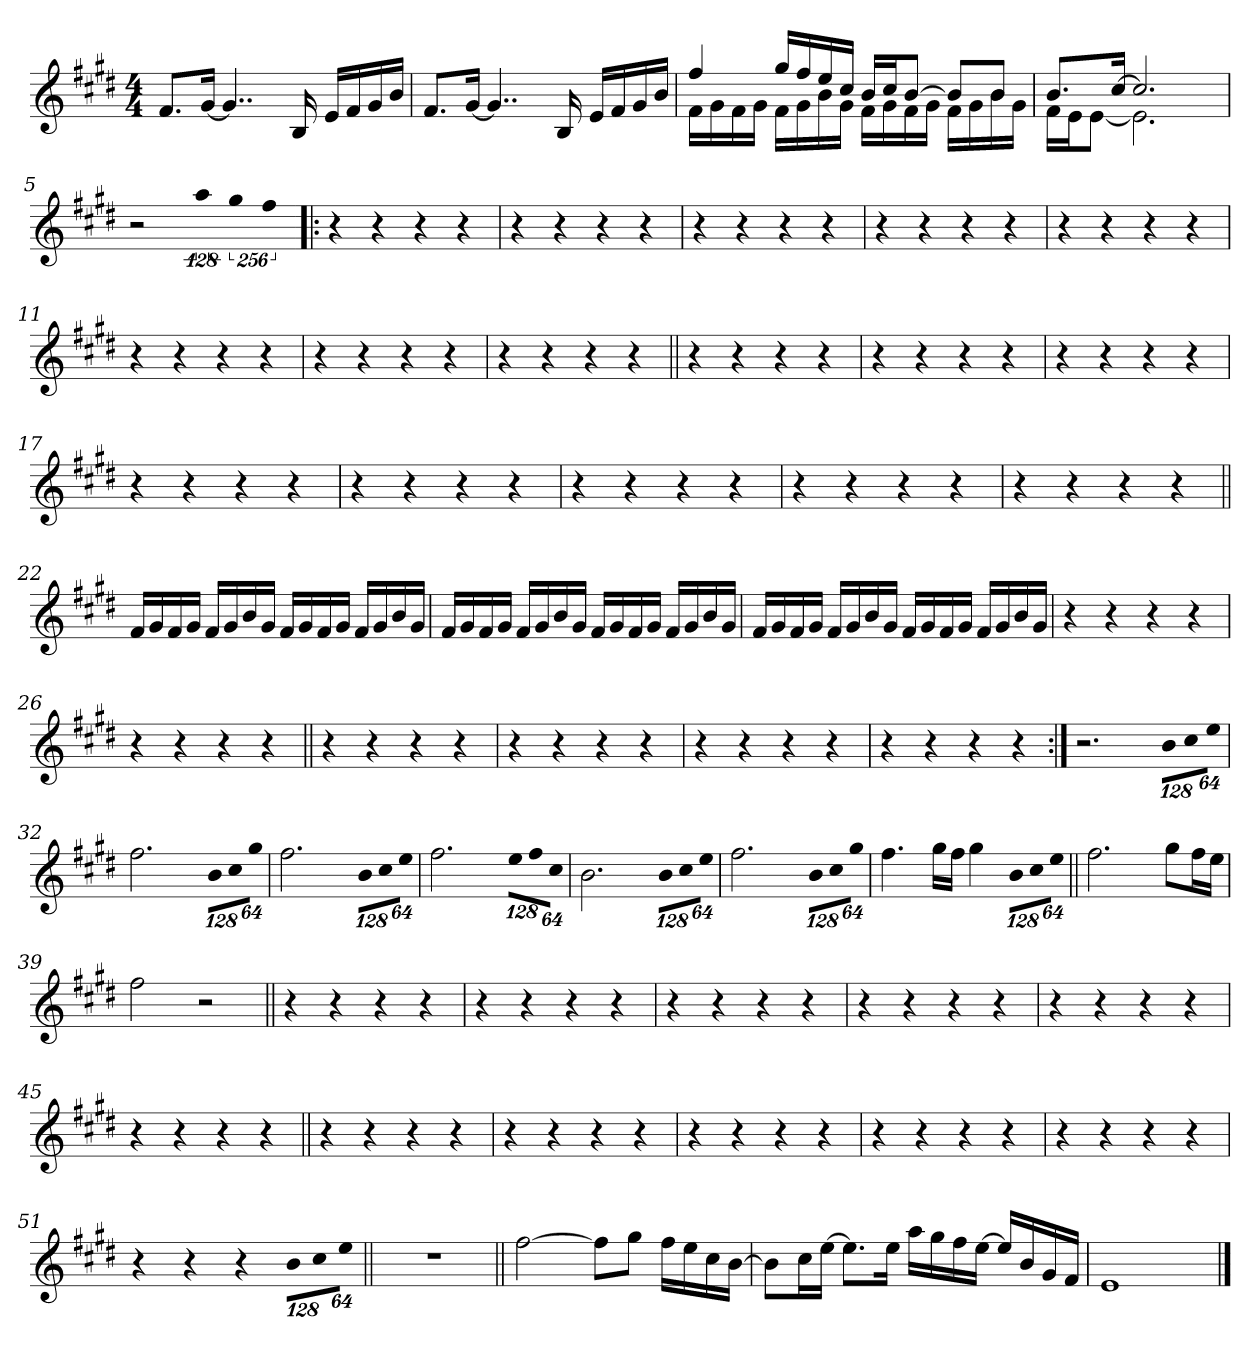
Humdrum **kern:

**kern
*part1
*staff1
!!LO:PB:g=z
*clefG2
*k[f#c#g#d#]
*E:
*M4/4
*MM70
=1
8.f#i/L
[<16g#i/Jk
4..g#i/]
16Bi/
16ei/LL
16f#i/
16g#i/
16bi/JJ
=2
8.f#i/L
[<16g#i/Jk
4..g#i/]
16Bi/
16ei/LL
16f#i/
16g#i/
16bi/JJ
=3
*^
4ff#i/	16f#i\LL
.	16g#i\
.	16f#i\
.	16g#i\JJ
16gg#i/LL	16f#i\LL
16ff#i/	16g#i\
16eei/	16bi\
16cc#i/JJ	16g#i\JJ
16bi/LL	16f#i\LL
16cc#i/J	16g#i\
[>8bi/J	16f#i\
.	16g#i\JJ
8bi/L]	16f#i\LL
.	16g#i\
8bi/J	16bi\
.	16g#i\JJ
=4	=4
8.bi/L	16f#i\LL
.	16ei\J
.	[<8ei\J
[>16cc#i/Jk	.
2.cc#i/]	2.ei\]
*v	*v
!!LO:LB:g=z
=5
2r
!LO:N:vis=4
512%85aai\
!LO:N:vis=4
1024%171gg#i\
!LO:N:vis=4
1024%171ff#i\
=6!|:
4r
4r
4r
4r
=7
4r
4r
4r
4r
=8
4r
4r
4r
4r
=9
4r
4r
4r
4r
=10
4r
4r
4r
4r
=11
4r
4r
4r
4r
!!LO:LB:g=z
=12
4r
4r
4r
4r
=13
4r
4r
4r
4r
=14||
4r
4r
4r
4r
=15
4r
4r
4r
4r
=16
4r
4r
4r
4r
=17
4r
4r
4r
4r
=18
4r
4r
4r
4r
!!LO:LB:g=z
=19
4r
4r
4r
4r
=20
4r
4r
4r
4r
=21
4r
4r
4r
4r
=22||
16f#i/LL
16g#i/
16f#i/
16g#i/JJ
16f#i/LL
16g#i/
16bi/
16g#i/JJ
16f#i/LL
16g#i/
16f#i/
16g#i/JJ
16f#i/LL
16g#i/
16bi/
16g#i/JJ
!!LO:LB:g=z
=23
16f#i/LL
16g#i/
16f#i/
16g#i/JJ
16f#i/LL
16g#i/
16bi/
16g#i/JJ
16f#i/LL
16g#i/
16f#i/
16g#i/JJ
16f#i/LL
16g#i/
16bi/
16g#i/JJ
=24
16f#i/LL
16g#i/
16f#i/
16g#i/JJ
16f#i/LL
16g#i/
16bi/
16g#i/JJ
16f#i/LL
16g#i/
16f#i/
16g#i/JJ
16f#i/LL
16g#i/
16bi/
16g#i/JJ
=25
4r
4r
4r
4r
=26
4r
4r
4r
4r
=27||
4r
4r
4r
4r
!!LO:LB:g=z
=28
4r
4r
4r
4r
=29
4r
4r
4r
4r
=30
4r
4r
4r
4r
=31:|!
2.r
*Xbrackettup
!LO:N:vis=8
1024%85bi\L
!LO:N:vis=8
1024%85cc#i\
!LO:N:vis=8
512%43eei\J
=32
2.ff#i\
!LO:N:vis=8
1024%85bi\L
!LO:N:vis=8
1024%85cc#i\
!LO:N:vis=8
512%43gg#i\J
=33
2.ff#i\
!LO:N:vis=8
1024%85bi\L
!LO:N:vis=8
1024%85cc#i\
!LO:N:vis=8
512%43eei\J
=34
2.ff#i\
!LO:N:vis=8
1024%85eei\L
!LO:N:vis=8
1024%85ff#i\
!LO:N:vis=8
512%43cc#i\J
!!LO:LB:g=z
=35
2.bi\
!LO:N:vis=8
1024%85bi\L
!LO:N:vis=8
1024%85cc#i\
!LO:N:vis=8
512%43eei\J
=36
2.ff#i\
!LO:N:vis=8
1024%85bi\L
!LO:N:vis=8
1024%85cc#i\
!LO:N:vis=8
512%43gg#i\J
=37
4.ff#i\
16gg#i\LL
16ff#i\JJ
4gg#i\
!LO:N:vis=8
1024%85bi\L
!LO:N:vis=8
1024%85cc#i\
!LO:N:vis=8
512%43eei\J
=38||
2.ff#i\
8gg#i\L
16ff#i\L
16eei\JJ
=39
2ff#i\
2r
=40||
4r
4r
4r
4r
=41
4r
4r
4r
4r
!!LO:LB:g=z
=42
4r
4r
4r
4r
=43
4r
4r
4r
4r
=44
4r
4r
4r
4r
=45
4r
4r
4r
4r
=46||
4r
4r
4r
4r
=47
4r
4r
4r
4r
=48
4r
4r
4r
4r
!!LO:LB:g=z
=49
4r
4r
4r
4r
=50
4r
4r
4r
4r
=51
4r
4r
4r
!LO:N:vis=8
1024%85bi\L
!LO:N:vis=8
1024%85cc#i\
!LO:N:vis=8
512%43eei\J
=52||
1r
!!LO:LB:g=z
=53||
[>2ff#i\
8ff#i\L]
8gg#i\J
16ff#i\LL
16eei\
16cc#i\
[>16bi\JJ
=54
8bi\L]
16cc#i\L
[>16eei\JJ
8.eei\L]
16eei\Jk
16aai\LL
16gg#i\
16ff#i\
[>16eei\JJ
16eei/LL]
16bi/
16g#i/
16f#i/JJ
=55
1ei
==
*-
